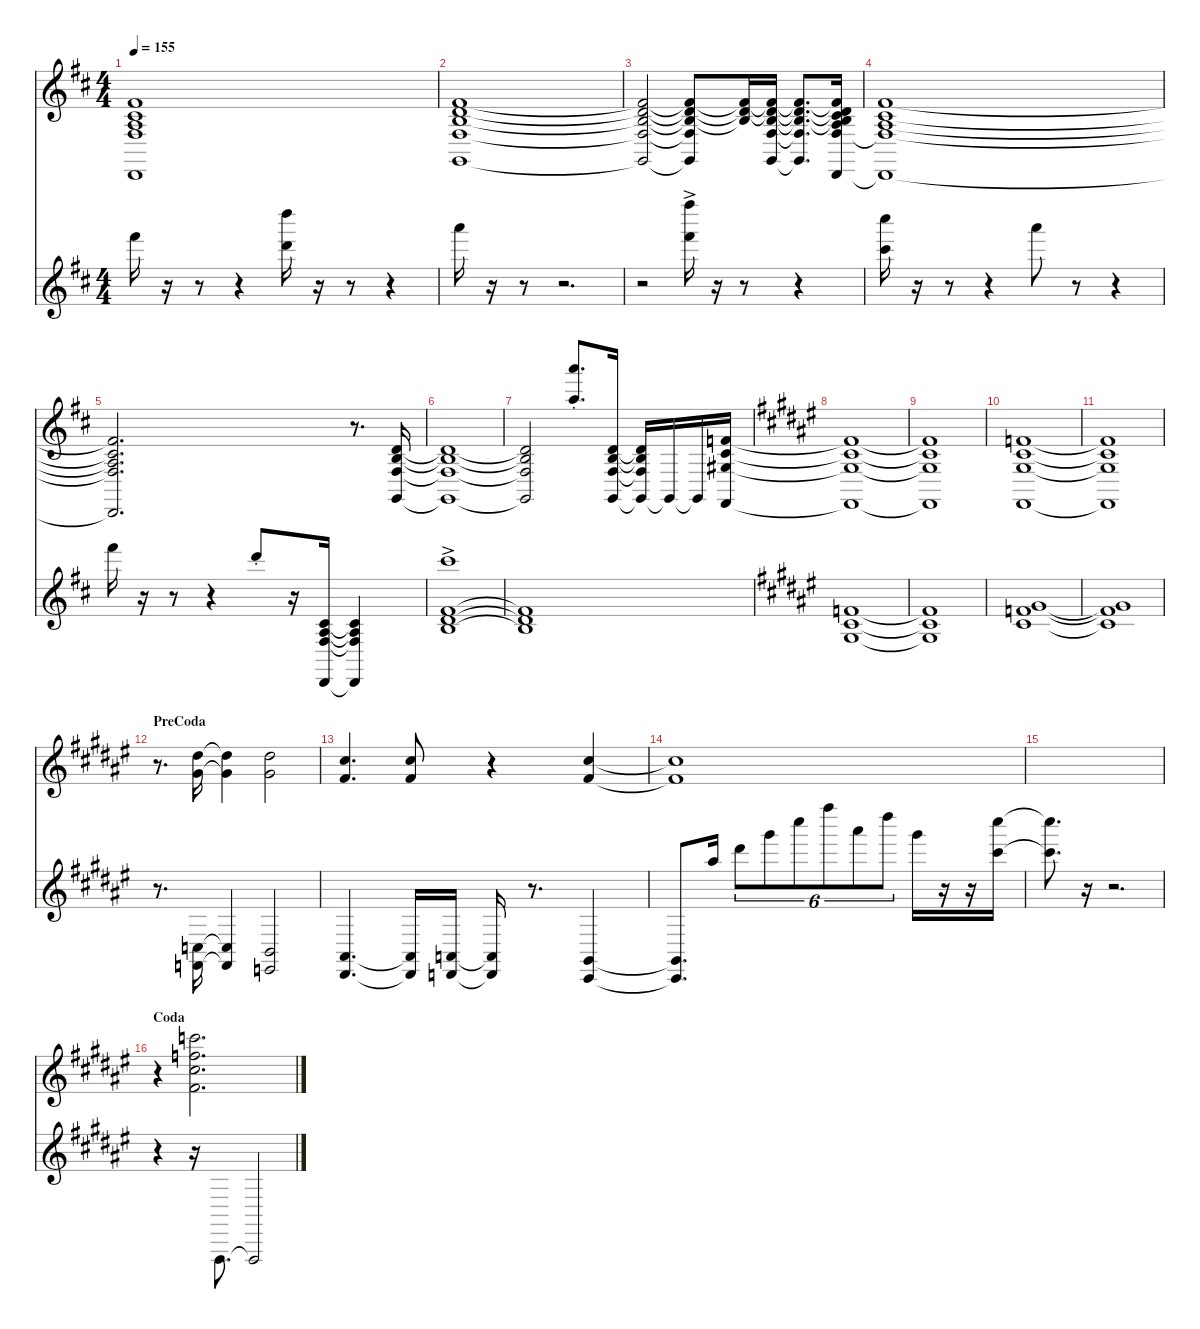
\hideDynamics
\bracketExtendMode nobrackets
\singleTrackTrackNamePolicy hidden
\multiTrackTrackNamePolicy hidden
\otherSystemsTrackNameOrientation horizontal
\track ("Piano" "E-Piano") {instrument electricgrandpiano}
\staff {score}
\tuning (E4 B3 G3 D3 A2 E2 B1)
\ts (4 4)
\tempo 155
\clef g2
\ks d
(2.1{t acc #} 2.2{t acc #} 2.3{t acc forcenatural} 4.4{t acc #} 3.7{t acc forcenatural}).1{dy p beam Up} |
(4.3{acc forcenatural} 4.4{acc #} 2.1{acc #} 3.6{acc forcenatural} 3.2{acc forcenatural}).1{beam Up} |
(4.3{t acc forcenatural} 4.4{t acc #} 2.1{t acc #} 3.6{t acc forcenatural} 3.2{t acc forcenatural}).2{beam Up} (4.3{t acc forcenatural} 4.4{t acc #} 2.1{t acc #} 3.6{t acc forcenatural} 3.2{t acc forcenatural}).8{beam Up} (2.1{t acc #} 3.2{t acc forcenatural} 4.3{t acc forcenatural}).16{beam Up} (3.2{t acc forcenatural} 2.1{t acc #} 4.3{acc forcenatural} 4.4{acc #} 3.6{acc forcenatural}).16{dy mp beam Up} (2.1{t acc #} 3.2{t acc forcenatural} 4.3{t acc forcenatural} 4.4{t acc #} 3.6{t acc forcenatural}).8{d beam Up} (2.1{t acc #} 3.2{t acc forcenatural} 4.3{t acc forcenatural} 16.5{acc #} 2.3{acc forcenatural} 4.4{acc #} 3.7{acc forcenatural}).16{beam Up} |
(2.1{acc #} 2.2{acc #} 2.3{acc forcenatural} 3.7{t acc forcenatural} 4.4{t acc #}).1{beam Up} |
(2.1{t acc #} 2.2{t acc #} 2.3{t acc forcenatural} 4.4{t acc #} 3.7{t acc forcenatural}).2{d beam Up} r.8{d beam Up} (3.2{acc forcenatural} 4.3{acc forcenatural} 4.4{acc #} 3.6{acc forcenatural}).16{dy p beam Up} |
(3.2{t acc forcenatural} 4.3{t acc forcenatural} 4.4{t acc #} 3.6{t acc forcenatural}).1{beam Up} |
(3.6{t acc forcenatural} 4.4{t acc #} 4.3{t acc forcenatural} 3.2{t acc forcenatural}).2{dy mp beam Up} (26.3{st acc forcenatural} 29.1{st acc forcenatural}).8{d dy p beam Up} (3.2{acc forcenatural} 4.3{acc forcenatural} 4.4{acc #} 3.6{acc forcenatural}).16{beam Up} (3.2{t acc forcenatural} 4.3{t acc forcenatural} 4.4{t acc #} 3.6{t acc forcenatural}).16{beam Up} 3.6{t acc forcenatural}.16{beam Up} 3.6{t acc forcenatural}.16{beam Up} (2.2{acc #} 1.3{acc #} 1.1{acc forcenatural} 2.6{acc #}).16{beam Up} |
\ks f#
(2.6{t acc #} 1.3{t acc #} 2.2{t acc #} 1.1{t acc forcenatural}).1{dy mp beam Up} |
(1.1{t acc forcenatural} 2.2{t acc #} 1.3{t acc #} 2.6{t acc #}).1{beam Up} |
(1.1{acc forcenatural} 2.2{acc #} 1.3{acc #} 2.6{acc #}).1{dy p beam Up} |
(1.1{t acc forcenatural} 2.2{t acc #} 1.3{t acc #} 2.6{t acc #}).1{beam Up} |
\section ("" "PreCoda")
r.8{d beam Down} (9.2{acc #} 11.1{acc #}).16{beam Down} (9.2{t acc #} 11.1{t acc #}).4{beam Down} (9.2{acc #} 11.1{acc #}).2{beam Down} |
(7.2{acc #} 9.1{acc #}).4{d beam Up} (7.2{acc #} 9.1{acc #}).8{beam Up} r.4{beam Up} (7.2{acc #} 9.1{acc #}).4{beam Up} |
(7.2{t acc #} 9.1{t acc #}).1{beam Up} |
|
\section ("" "Coda")
r.4{beam Down} (16.4{acc #} 18.3{acc #} 18.2{acc forcenatural} 20.1{acc forcenatural}).2{d beam Down}
\staff {score}
\tuning (E4 B3 G3 D3 A2 E2 B1)
\clef g2
\ottava regular
\simile none
\ks d
26.1{acc #}.16{dy pp beam Down} r.16{beam Down} r.8{beam Down} r.4{beam Down} (31.3{acc forcenatural} 34.1{acc forcenatural}).16{beam Down} r.16{beam Down} r.8{beam Down} r.4{beam Down} |
29.1{acc forcenatural}.16{dy p beam Down} r.16{beam Down} r.8{beam Down} r.2{d beam Down} |
r.2{beam Down} (38.1{acc #} 35.3{ac acc #}).16{dy pp beam Down} r.16{beam Down} r.8{beam Down} r.4{beam Down} |
(30.3{acc #} 33.1{acc #}).16{dy mp beam Down} r.16{beam Down} r.8{beam Down} r.4{beam Down} 29.1{acc forcenatural}.8{beam Down} r.8{beam Down} r.4{beam Down} |
26.1{acc #}.16{beam Down} r.16{beam Down} r.8{beam Down} r.4{beam Down} 22.1{st acc forcenatural}.8{beam Up} r.16{beam Up} (2.2{acc #} 2.3{acc forcenatural} 4.4{acc #} 3.7{acc forcenatural}).16{dy p beam Up} (2.2{t acc #} 2.3{t acc forcenatural} 4.4{t acc #} 3.7{t acc forcenatural}).4{beam Up} |
(21.5{acc #} 22.6{acc forcenatural} 0.2{acc forcenatural} 21.1{ac acc #}).1{beam Down} |
(0.2{t acc forcenatural} 22.6{t acc forcenatural} 21.5{t acc #}).1{dy mp beam Up} |
\ks f#
(6.2{acc forcenatural} 6.3{acc #} 6.4{acc #}).1{beam Up} |
(6.4{t acc #} 6.3{t acc #} 6.2{t acc forcenatural}).1{beam Up} |
(6.3{acc #} 6.2{acc forcenatural} 4.1{acc #}).1{dy p beam Up} |
(6.3{t acc #} 6.2{t acc forcenatural} 4.1{t acc #}).1{beam Up} |
r.8{d beam Down} (1.6{acc forcenatural} 3.5{acc forcenatural}).16{beam Up} (1.6{t acc forcenatural} 3.5{t acc forcenatural}).4{beam Up} (0.6{acc forcenatural} 2.5{acc forcenatural}).2{beam Up} |
(1.5{acc #} 4.7{acc #}).4{d beam Up} (4.7{t acc #} 1.5{t acc #}).16{beam Up} (3.7{acc forcenatural} 0.5{acc forcenatural}).16{beam Up} (0.5{t acc forcenatural} 3.7{t acc forcenatural}).16{beam Up} r.8{d beam Up} (4.6{acc #} 2.7{acc #}).4{beam Up} |
(2.7{t acc #} 4.6{t acc #}).8{d beam Up} 18.1{acc #}.16{beam Up} 23.1{acc #}.8{tu (6 4) beam Down} 28.1{acc #}.8{tu (6 4) beam Down} 33.1{acc #}.8{tu (6 4) beam Down} 38.1{acc #}.8{tu (6 4) beam Down} 30.1{acc #}.8{tu (6 4) beam Down} 35.1{acc #}.8{tu (6 4) beam Down} 28.1{acc #}.16{beam Down} r.16{beam Down} r.16{beam Down} (30.3{acc #} 33.1{acc #}).16{beam Down} |
(30.3{t acc #} 33.1{t acc #}).8{d beam Down} r.16{beam Down} r.2{d beam Down} |
r.4{beam Down} r.16{beam Down} -5.7{acc #}.8{d beam Up} -5.7{t acc #}.2{beam Up}
